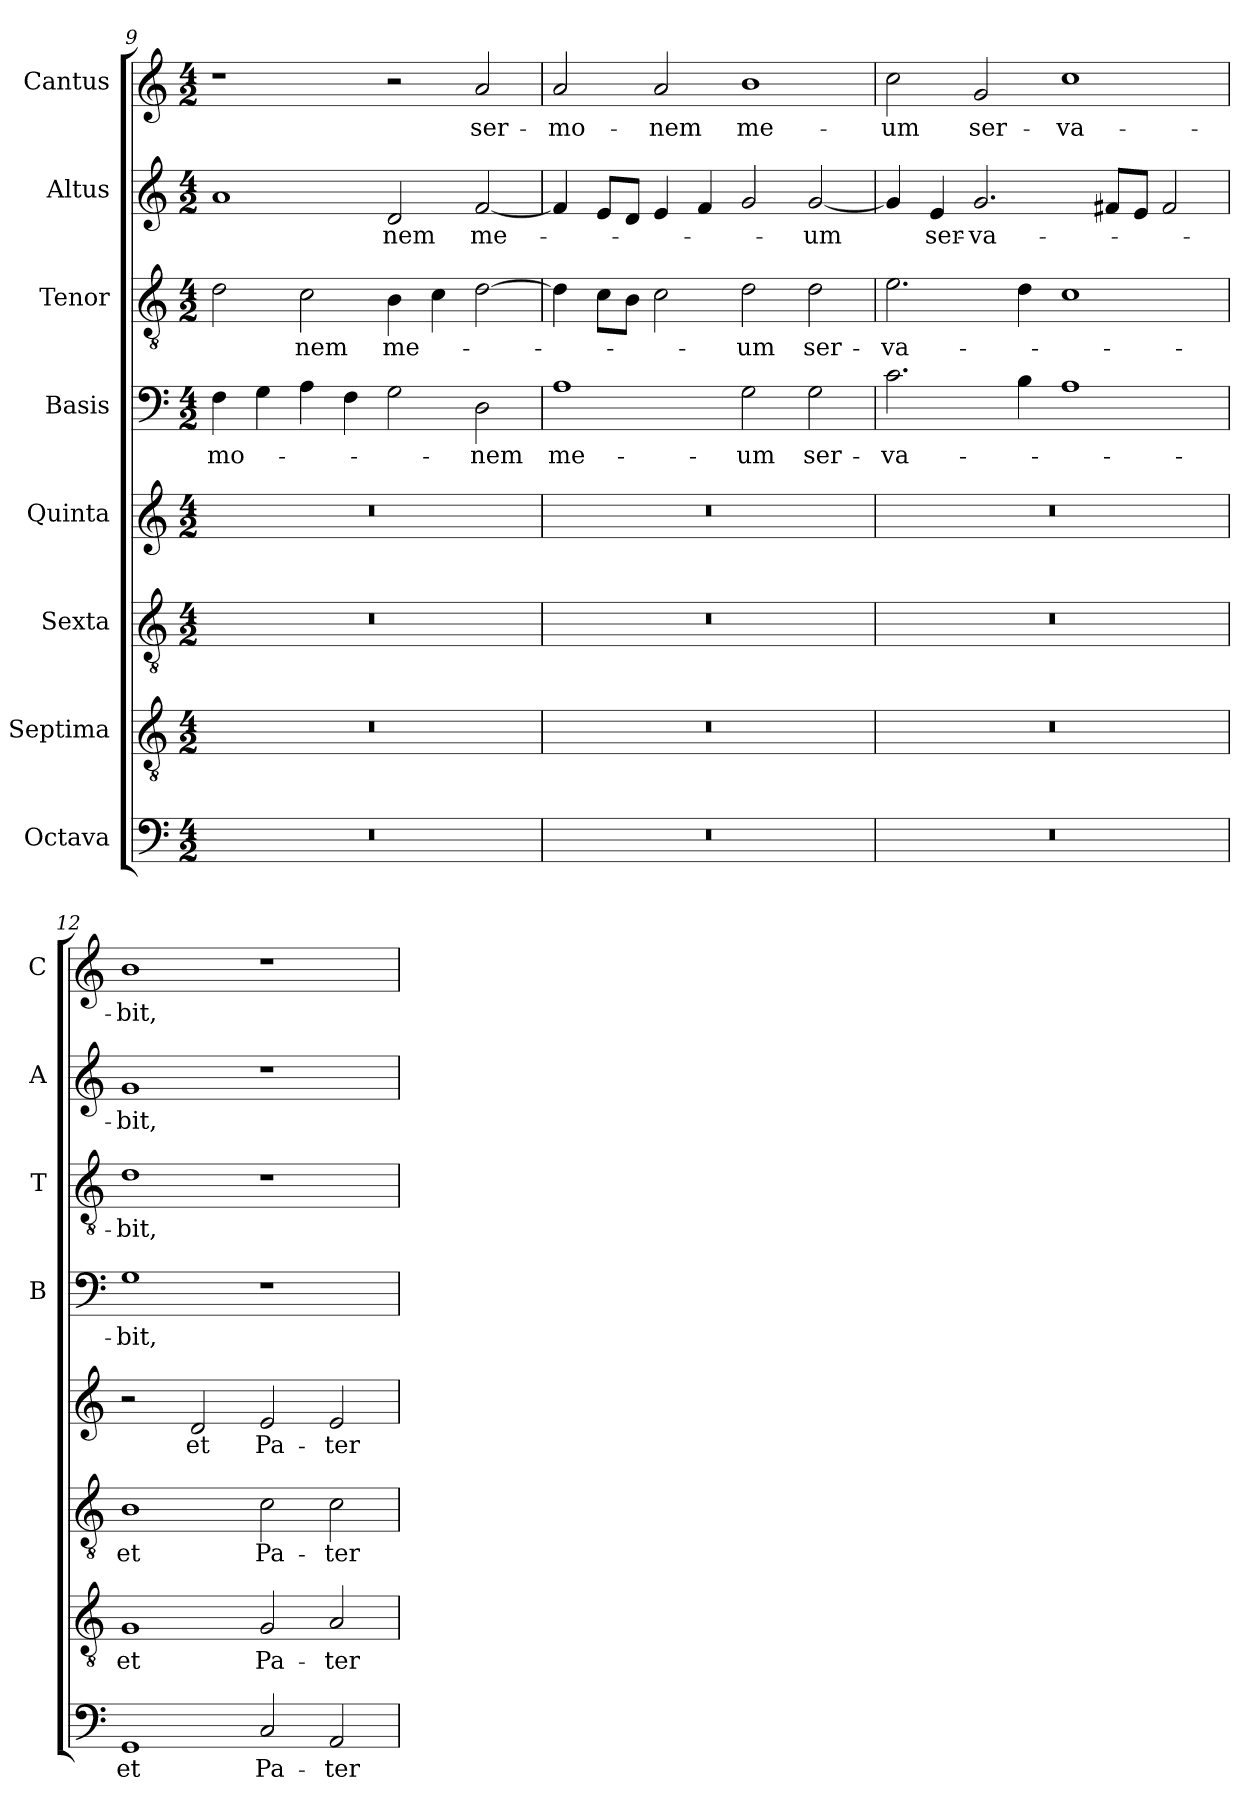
**kern	**text	**kern	**text	**kern	**text	**kern	**text	**kern	**text	**kern	**text	**kern	**text	**kern	**text
*part8	*part8	*part7	*part7	*part6	*part6	*part5	*part5	*part4	*part4	*part3	*part3	*part2	*part2	*part1	*part1
*staff8	*staff8	*staff7	*staff7	*staff6	*staff6	*staff5	*staff5	*staff4	*staff4	*staff3	*staff3	*staff2	*staff2	*staff1	*staff1
*I"Octava	*	*I"Septima	*	*I"Sexta	*	*I"Quinta	*	*I"Basis	*	*I"Tenor	*	*I"Altus	*	*I"Cantus	*
*	*	*	*	*	*	*	*	*I'B	*	*I'T	*	*I'A	*	*I'C	*
*clefF4	*	*clefGv2	*	*clefGv2	*	*clefG2	*	*clefF4	*	*clefGv2	*	*clefG2	*	*clefG2	*
*k[]	*	*k[]	*	*k[]	*	*k[]	*	*k[]	*	*k[]	*	*k[]	*	*k[]	*
*C:	*	*C:	*	*C:	*	*C:	*	*C:	*	*C:	*	*C:	*	*C:	*
*M4/2	*	*M4/2	*	*M4/2	*	*M4/2	*	*M4/2	*	*M4/2	*	*M4/2	*	*M4/2	*
=9	=9	=9	=9	=9	=9	=9	=9	=9	=9	=9	=9	=9	=9	=9	=9
!	!	!	!	!	!	!	!	!	!LO:LY:b	!	!	!	!	!	!
0r	.	0r	.	0r	.	0r	.	4F\	-mo-	2d\	.	1a	.	1r	.
.	.	.	.	.	.	.	.	4G\	.	.	.	.	.	.	.
!	!	!	!	!	!	!	!	!	!	!	!LO:LY:b	!	!	!	!
.	.	.	.	.	.	.	.	4A\	.	2c\	-nem	.	.	.	.
.	.	.	.	.	.	.	.	4F\	.	.	.	.	.	.	.
!	!	!	!	!	!	!	!	!	!	!	!LO:LY:b	!	!LO:LY:b	!	!
.	.	.	.	.	.	.	.	2G\	.	4B\	me-	2d/	-nem	2r	.
.	.	.	.	.	.	.	.	.	.	4c\	.	.	.	.	.
!	!	!	!	!	!	!	!	!	!LO:LY:b	!	!	!	!LO:LY:b	!	!LO:LY:b
.	.	.	.	.	.	.	.	2D\	-nem	[2d\	.	[2f/	me-	2a/	ser-
!!LO:LB:g=z
=10	=10	=10	=10	=10	=10	=10	=10	=10	=10	=10	=10	=10	=10	=10	=10
!	!	!	!	!	!	!	!	!	!LO:LY:b	!	!	!	!	!	!LO:LY:b
0r	.	0r	.	0r	.	0r	.	1A	me-	4d\]	.	4f/]	.	2a/	-mo-
.	.	.	.	.	.	.	.	.	.	8c\L	.	8e/L	.	.	.
.	.	.	.	.	.	.	.	.	.	8B\J	.	8d/J	.	.	.
!	!	!	!	!	!	!	!	!	!	!	!	!	!	!	!LO:LY:b
.	.	.	.	.	.	.	.	.	.	2c\	.	4e/	.	2a/	-nem
.	.	.	.	.	.	.	.	.	.	.	.	4f/	.	.	.
!	!	!	!	!	!	!	!	!	!LO:LY:b	!	!LO:LY:b	!	!	!	!LO:LY:b
.	.	.	.	.	.	.	.	2G\	-um	2d\	-um	2g/	.	1b	me-
!	!	!	!	!	!	!	!	!	!LO:LY:b	!	!LO:LY:b	!	!LO:LY:b	!	!
.	.	.	.	.	.	.	.	2G\	ser-	2d\	ser-	[2g/	-um	.	.
=11	=11	=11	=11	=11	=11	=11	=11	=11	=11	=11	=11	=11	=11	=11	=11
!	!	!	!	!	!	!	!	!	!LO:LY:b	!	!LO:LY:b	!	!	!	!LO:LY:b
0r	.	0r	.	0r	.	0r	.	2.c\	-va-	2.e\	-va-	4g/]	.	2cc\	-um
!	!	!	!	!	!	!	!	!	!	!	!	!	!LO:LY:b	!	!
.	.	.	.	.	.	.	.	.	.	.	.	4e/	ser-	.	.
!	!	!	!	!	!	!	!	!	!	!	!	!	!LO:LY:b	!	!LO:LY:b
.	.	.	.	.	.	.	.	.	.	.	.	2.g/	-va-	2g/	ser-
.	.	.	.	.	.	.	.	4B\	.	4d\	.	.	.	.	.
!	!	!	!	!	!	!	!	!	!	!	!	!	!	!	!LO:LY:b
.	.	.	.	.	.	.	.	1A	.	1c	.	.	.	1cc	-va-
.	.	.	.	.	.	.	.	.	.	.	.	8f#X/L	.	.	.
.	.	.	.	.	.	.	.	.	.	.	.	8e/J	.	.	.
.	.	.	.	.	.	.	.	.	.	.	.	2f#/	.	.	.
=12	=12	=12	=12	=12	=12	=12	=12	=12	=12	=12	=12	=12	=12	=12	=12
!	!LO:LY:b	!	!LO:LY:b	!	!LO:LY:b	!	!	!	!LO:LY:b	!	!LO:LY:b	!	!LO:LY:b	!	!LO:LY:b
1GG	et	1G	et	1B	et	2r	.	1G	-bit,	1d	-bit,	1g	-bit,	1b	-bit,
!	!	!	!	!	!	!	!LO:LY:b	!	!	!	!	!	!	!	!
.	.	.	.	.	.	2d/	et	.	.	.	.	.	.	.	.
!	!LO:LY:b	!	!LO:LY:b	!	!LO:LY:b	!	!LO:LY:b	!	!	!	!	!	!	!	!
2C/	Pa-	2G/	Pa-	2c\	Pa-	2e/	Pa-	1r	.	1r	.	1r	.	1r	.
!	!LO:LY:b	!	!LO:LY:b	!	!LO:LY:b	!	!LO:LY:b	!	!	!	!	!	!	!	!
2AA/	-ter	2A/	-ter	2c\	-ter	2e/	-ter	.	.	.	.	.	.	.	.
=	=	=	=	=	=	=	=	=	=	=	=	=	=	=	=
*-	*-	*-	*-	*-	*-	*-	*-	*-	*-	*-	*-	*-	*-	*-	*-
